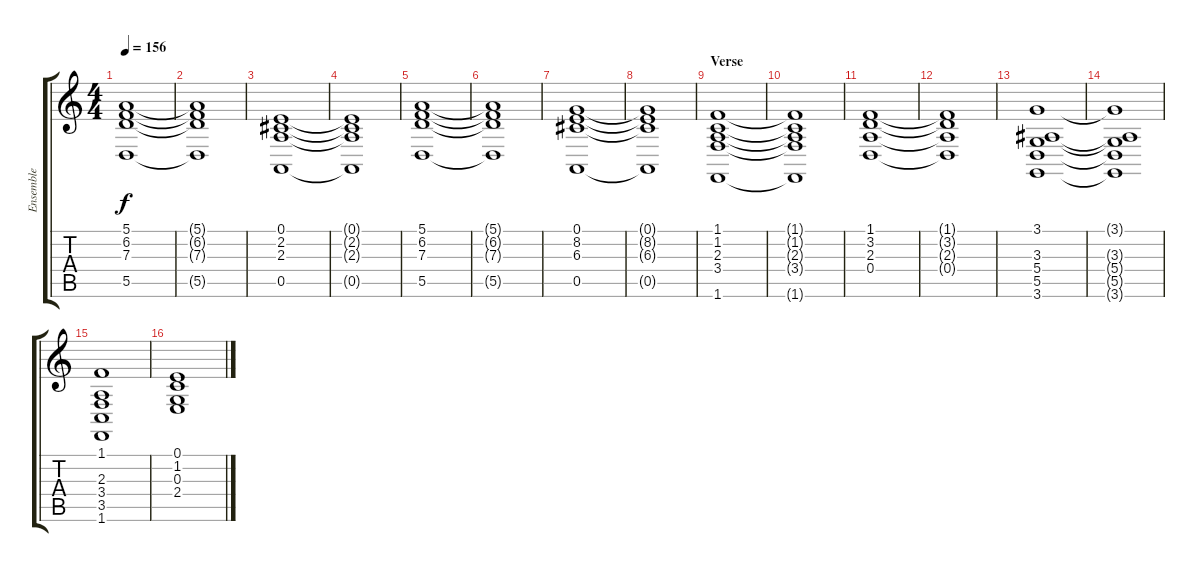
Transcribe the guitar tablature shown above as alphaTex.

\track ("Ensemble" "Ensemble") {instrument stringensemble1}
\staff {score tabs}
\tuning (E4 B3 G3 D3 A2 E2) {hide}
\ts (4 4)
\tempo 156
\clef g2
\ks c
(5.1 6.2 7.3 5.5).1{dy f volume 10} |
(5.1{t} 6.2{t} 7.3{t} 5.5{t}).1 |
(0.1 2.2 2.3 0.5).1 |
(0.1{t} 2.2{t} 2.3{t} 0.5{t}).1 |
(5.1 6.2 7.3 5.5).1 |
(5.1{t} 6.2{t} 7.3{t} 5.5{t}).1 |
(0.1 8.2 6.3 0.5).1 |
(0.1{t} 8.2{t} 6.3{t} 0.5{t}).1 |
\section ("" "Verse")
(1.1 1.2 2.3 3.4 1.6).1 |
(1.1{t} 1.2{t} 2.3{t} 3.4{t} 1.6{t}).1 |
(1.1 3.2 2.3 0.4).1 |
(1.1{t} 3.2{t} 2.3{t} 0.4{t}).1 |
(3.1 3.3 5.4 5.5 3.6).1 |
(3.1{t} 3.3{t} 5.4{t} 5.5{t} 3.6{t}).1 |
(1.1 2.3 3.4 3.5 1.6).1 |
(0.1 1.2 0.3 2.4).1
